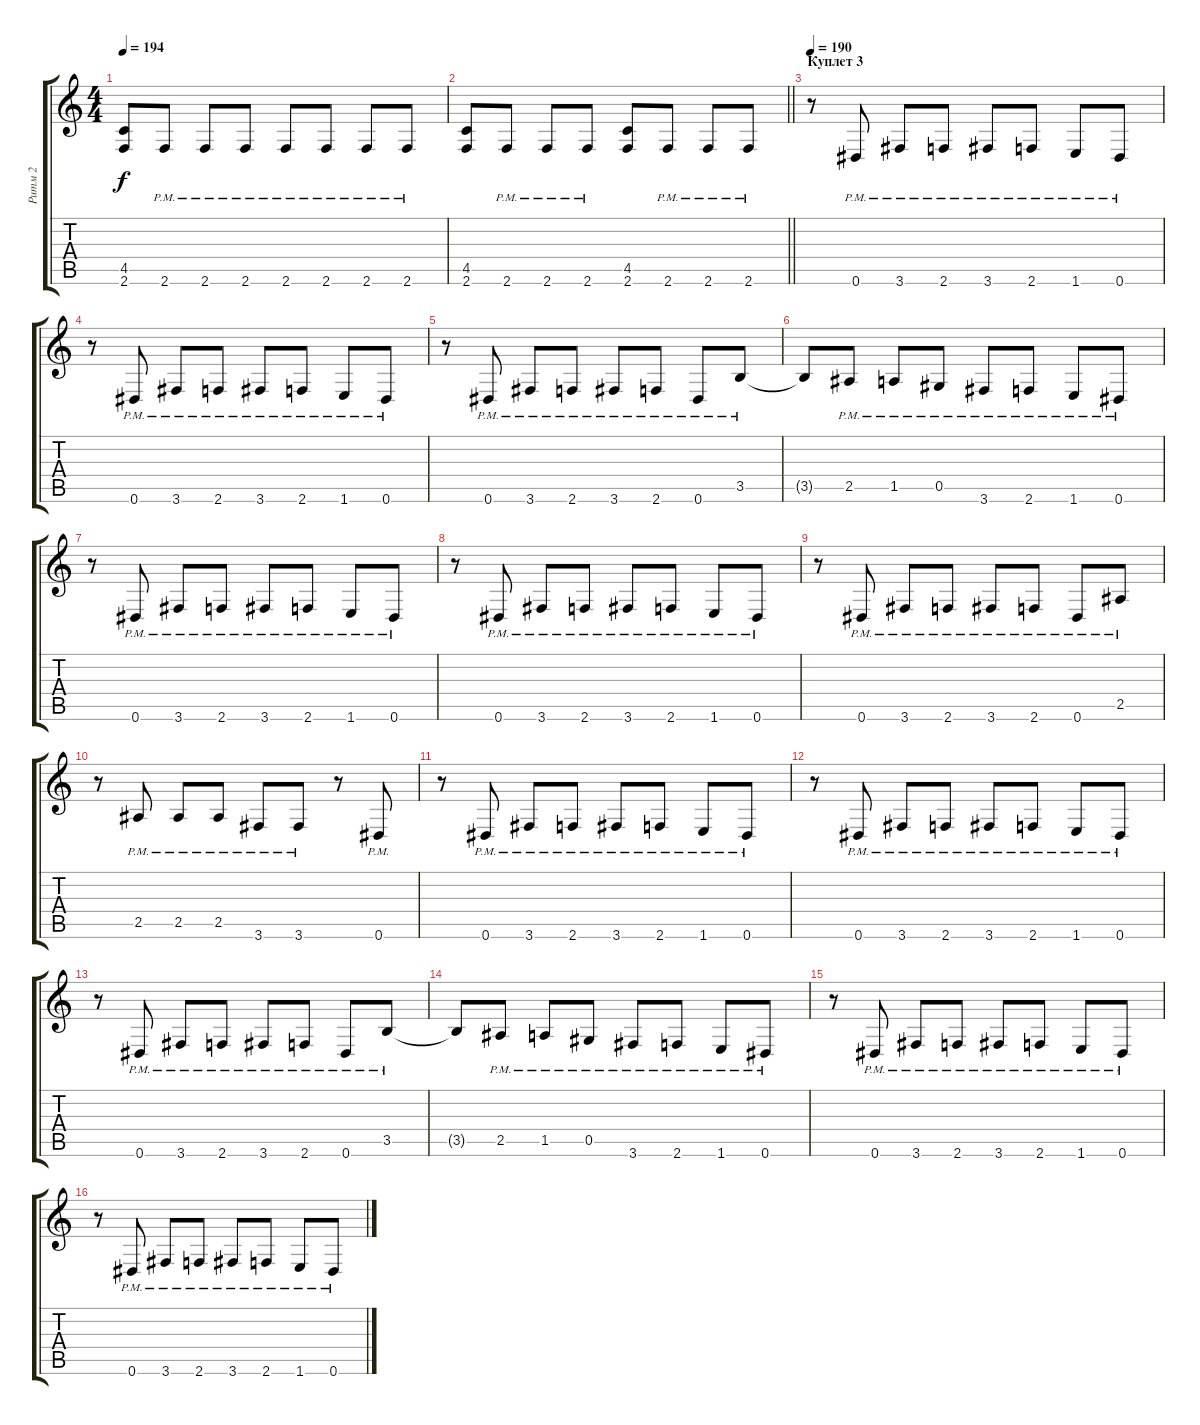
\track ("Ритм 2" "Ритм 2") {instrument distortionguitar}
\staff {score tabs}
\tuning (Eb4 Bb3 Gb3 Db3 Ab2 Eb2) {hide}
\ts (4 4)
\tempo 194
\clef g2
\ks c
(4.5 2.6).8{dy f} 2.6{pm}.8 2.6{pm}.8 2.6{pm}.8 2.6{pm}.8 2.6{pm}.8 2.6{pm}.8 2.6{pm}.8 |
\barLineRight lightlight
(4.5 2.6).8 2.6{pm}.8 2.6{pm}.8 2.6{pm}.8 (4.5 2.6).8 2.6{pm}.8 2.6{pm}.8 2.6{pm}.8 |
\section ("" "Куплет 3")
\tempo 190
r.8 0.6{pm}.8 3.6{pm}.8 2.6{pm}.8 3.6{pm}.8 2.6{pm}.8 1.6{pm}.8 0.6{pm}.8 |
r.8 0.6{pm}.8 3.6{pm}.8 2.6{pm}.8 3.6{pm}.8 2.6{pm}.8 1.6{pm}.8 0.6{pm}.8 |
r.8 0.6{pm}.8 3.6{pm}.8 2.6{pm}.8 3.6{pm}.8 2.6{pm}.8 0.6{pm}.8 3.5{pm}.8 |
3.5{t}.8 2.5{pm}.8 1.5{pm}.8 0.5{pm}.8 3.6{pm}.8 2.6{pm}.8 1.6{pm}.8 0.6{pm}.8 |
r.8 0.6{pm}.8 3.6{pm}.8 2.6{pm}.8 3.6{pm}.8 2.6{pm}.8 1.6{pm}.8 0.6{pm}.8 |
r.8 0.6{pm}.8 3.6{pm}.8 2.6{pm}.8 3.6{pm}.8 2.6{pm}.8 1.6{pm}.8 0.6{pm}.8 |
r.8 0.6{pm}.8 3.6{pm}.8 2.6{pm}.8 3.6{pm}.8 2.6{pm}.8 0.6{pm}.8 2.5{pm}.8 |
r.8 2.5{pm}.8 2.5{pm}.8 2.5{pm}.8 3.6{pm}.8 3.6{pm}.8 r.8 0.6{pm}.8 |
r.8 0.6{pm}.8 3.6{pm}.8 2.6{pm}.8 3.6{pm}.8 2.6{pm}.8 1.6{pm}.8 0.6{pm}.8 |
r.8 0.6{pm}.8 3.6{pm}.8 2.6{pm}.8 3.6{pm}.8 2.6{pm}.8 1.6{pm}.8 0.6{pm}.8 |
r.8 0.6{pm}.8 3.6{pm}.8 2.6{pm}.8 3.6{pm}.8 2.6{pm}.8 0.6{pm}.8 3.5{pm}.8 |
3.5{t}.8 2.5{pm}.8 1.5{pm}.8 0.5{pm}.8 3.6{pm}.8 2.6{pm}.8 1.6{pm}.8 0.6{pm}.8 |
r.8 0.6{pm}.8 3.6{pm}.8 2.6{pm}.8 3.6{pm}.8 2.6{pm}.8 1.6{pm}.8 0.6{pm}.8 |
r.8 0.6{pm}.8 3.6{pm}.8 2.6{pm}.8 3.6{pm}.8 2.6{pm}.8 1.6{pm}.8 0.6{pm}.8
